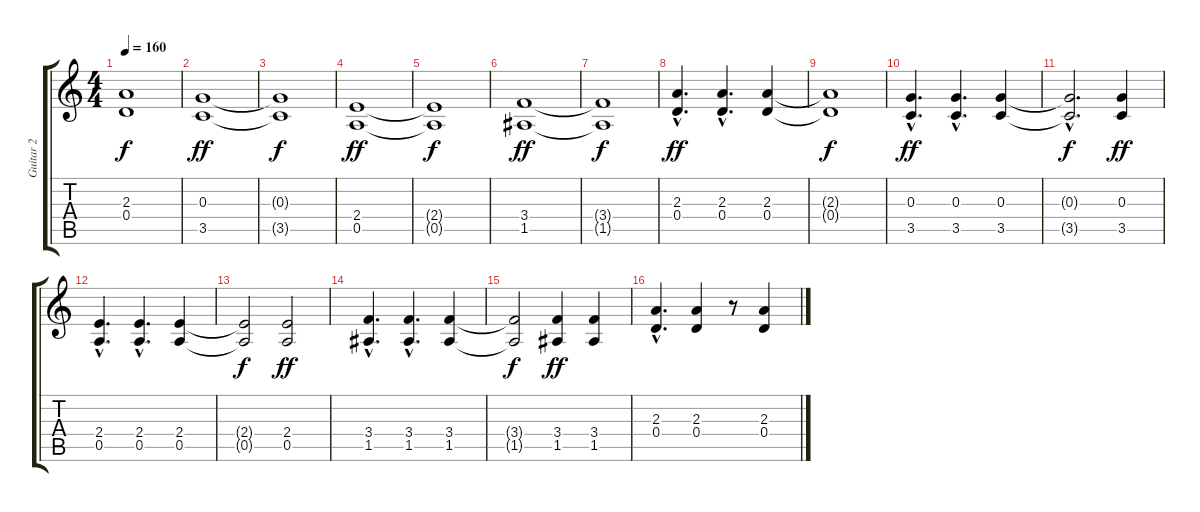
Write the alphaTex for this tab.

\track ("Guitar 2" "Guitar 2") {instrument distortionguitar}
\staff {score tabs}
\tuning (E4 B3 G3 D3 A2 E2) {hide}
\ts (4 4)
\tempo 160
\clef g2
\ks c
(2.3{t} 0.4{t}).1{dy f} |
(0.3 3.5).1{dy ff} |
(0.3{t} 3.5{t}).1{dy f} |
(2.4 0.5).1{dy ff} |
(2.4{t} 0.5{t}).1{dy f} |
(3.4 1.5).1{dy ff} |
(3.4{t} 1.5{t}).1{dy f} |
(2.3{hac} 0.4{hac}).4{d dy ff} (2.3{hac} 0.4{hac}).4{d} (2.3 0.4).4 |
(2.3{t} 0.4{t}).1{dy f} |
(0.3{hac} 3.5{hac}).4{d dy ff} (0.3{hac} 3.5{hac}).4{d} (0.3 3.5).4 |
(0.3{hac t} 3.5{hac t}).2{d dy f} (0.3 3.5).4{dy ff} |
(2.4{hac} 0.5{hac}).4{d} (2.4{hac} 0.5{hac}).4{d} (2.4 0.5).4 |
(2.4{t} 0.5{t}).2{dy f} (2.4 0.5).2{dy ff} |
(3.4{hac} 1.5{hac}).4{d} (3.4{hac} 1.5{hac}).4{d} (3.4 1.5).4 |
(3.4{t} 1.5{t}).2{dy f} (3.4 1.5).4{dy ff} (3.4 1.5).4 |
(2.3{hac} 0.4{hac}).4{d} (2.3 0.4).4 r.8 (2.3 0.4).4
